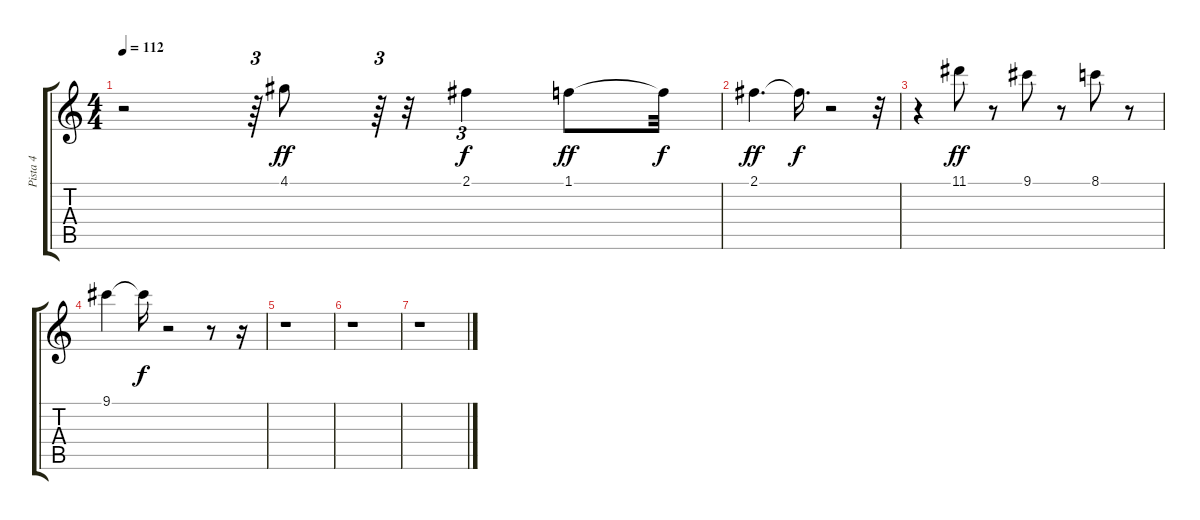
\track ("Pista 4" "Pista 4") {instrument electricguitarjazz}
\staff {score tabs}
\tuning (E4 B3 G3 D3 A2 E2) {hide}
\ts (4 4)
\tempo 112
\clef g2
\ks c
r.2{dy f} r.64{tu (3 2)} 4.1.8{dy ff} r.64{tu (3 2)} r.32 2.1.4{tu (3 2) dy f} 1.1.8{dy ff} 1.1{t}.32{dy f} |
2.1.4{d dy ff} 2.1{t}.16{d dy f} r.2 r.32 |
r.4 11.1.8{dy ff} r.8 9.1.8 r.8 8.1.8 r.8 |
9.1.4 9.1{t}.16{dy f} r.2 r.8 r.16 |
r.1 |
r.1 |
r.1
